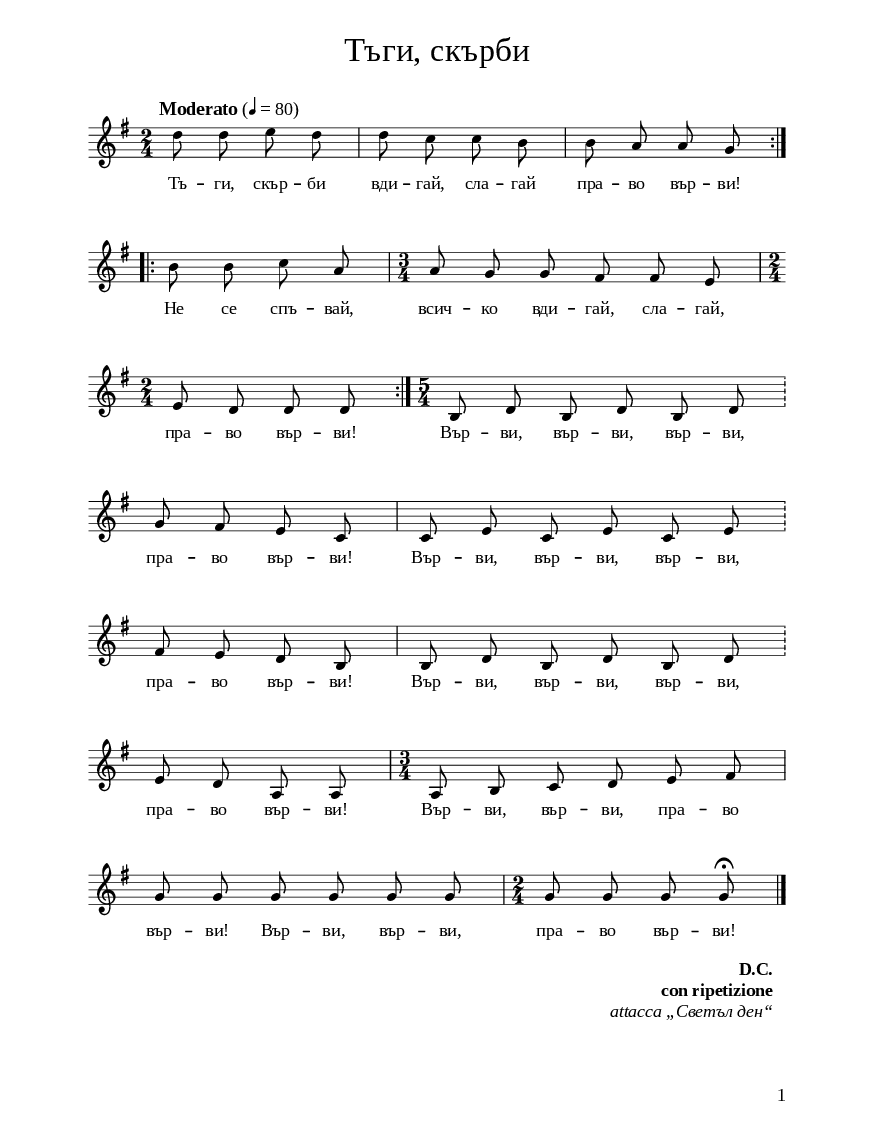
\version "2.24.2"

% include paper part and global functions
\include "include/globals.ily"

\bookpart {
  \label #'ref089
  \tocItem \markup "Тъги, скърби"
  \include "include/bookpart-paper.ily"
  \score {
    \include "include/score-layout.ily"

    \new Voice \absolute  {
      \clef treble
      \key g \major
      \time 2/4
      \tempoFunc "Moderato" 4 "80"
      \override Staff.BarLine.gap = 0.5
      \autoBeamOff


      d''8 d'' e'' d'' | d''8 c'' c'' b' | b'8 a' a' g' \bar ":.|.:" \break


      b' b' c'' a' | \time 3/4 a' g' g' fis' fis' e' \break

      \time 2/4 e' d' d' d' |
      \bar ":|." \time 5/4 b d' b d' b d' \bar "!" \break

      g' fis' e' c' | c' e' c' e'  c' e'  \bar "!" \break

      fis' e' d' b  | b d' b d' b d'  \bar "!" \break

      e' d' a a | \time 3/4 a b c' d' e' fis' |  \break

      g' g' g' g' g' g' \time 2/4  g' g' g' g' \fermata  |  \bar "|."

    }
    \addlyrics {
      Тъ -- ги, скър -- би вди  -- гай, сла  -- гай

      пра  --  во вър -- ви!

      Не се спъ -- вай, всич -- ко вди -- гай,

      сла -- гай, пра -- во вър -- ви!

      Вър -- ви, вър -- ви, вър -- ви, пра -- во вър -- ви!

      Вър -- ви, вър -- ви, вър -- ви, пра -- во вър -- ви!

      Вър -- ви, вър -- ви, вър -- ви, пра -- во вър -- ви!

      Вър -- ви, вър -- ви, пра -- во вър -- ви!

      Вър -- ви, вър -- ви, пра -- во вър -- ви!
    }

    \header {
      title = \titleFunc "Тъги, скърби" "Tăgi, skărbi"
    }

    \midi{}

  } % score



  \markup \dc-two "D.C." " con ripetizione"
  \markup \huge  \italic \dc-one-nobold "attacca „Светъл ден“"

} % bookpart
